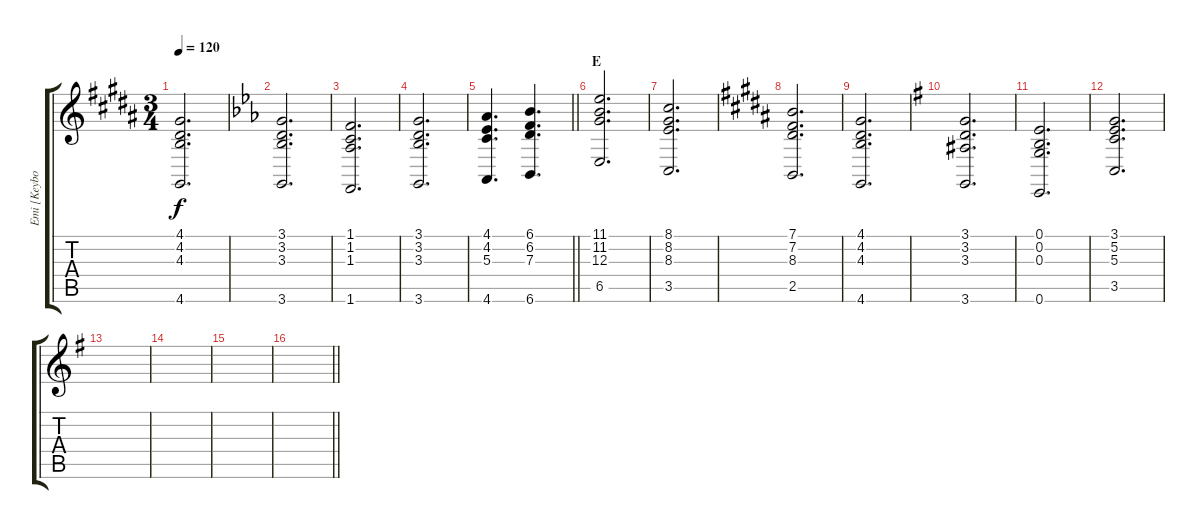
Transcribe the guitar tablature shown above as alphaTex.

\track ("Emi [Keyboard II]" "Emi [Keybo") {instrument electricpiano1}
\staff {score tabs}
\tuning (E4 B3 G3 D3 A2 E2) {hide}
\ts (3 4)
\tempo 120
\clef g2
\ks b
(4.1 4.2 4.3 4.6).2{d dy f} |
\ks eb
(3.1 3.2 3.3 3.6).2{d} |
(1.1 1.2 1.3 1.6).2{d} |
(3.1 3.2 3.3 3.6).2{d} |
\barLineRight lightlight
(4.1 4.2 5.3 4.6).4{d} (6.1 6.2 7.3 6.6).4{d} |
\section ("" "E")
(11.1 11.2 12.3 6.5).2{d} |
(8.1 8.2 8.3 3.5).2{d} |
\ks b
(7.1 7.2 8.3 2.5).2{d} |
(4.1 4.2 4.3 4.6).2{d} |
\ks g
(3.1 3.2 3.3 3.6).2{d} |
(0.1 0.2 0.3 0.6).2{d} |
(3.1 5.2 5.3 3.5).2{d} |
|
|
|
\barLineRight lightlight
